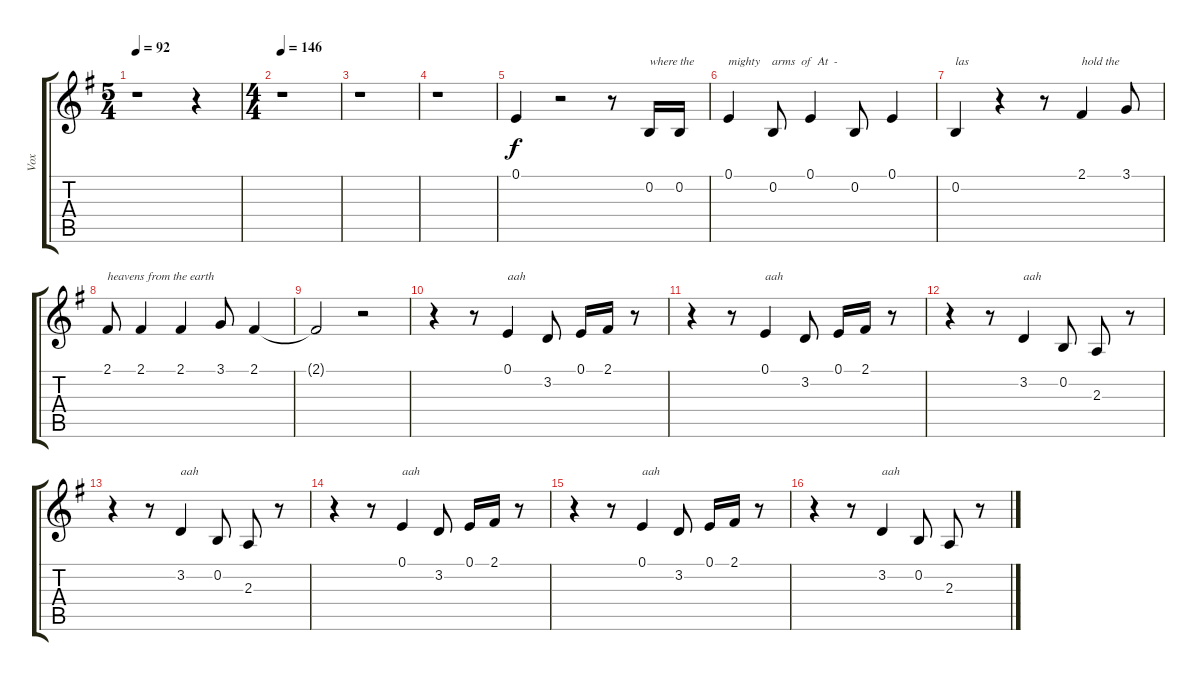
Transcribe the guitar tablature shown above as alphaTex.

\track ("Vox" "Vox") {mute instrument violin}
\staff {score tabs}
\tuning (E4 B3 G3 D3 A2 E2) {hide}
\ts (5 4)
\tempo 92
\clef g2
\ks g
r.1{dy f} r.4 |
\ts (4 4)
\tempo 146
r.1 |
r.1 |
r.1 |
0.1.4 r.2 r.8 0.2.16{txt "where the"} 0.2.16 |
0.1.4{txt "mighty    arms  of  At  -"} 0.2.8 0.1.4 0.2.8 0.1.4 |
0.2.4{txt "las"} r.4 r.8 2.1.4{txt "hold the"} 3.1.8 |
2.1.8{txt "heavens from the earth"} 2.1.4 2.1.4 3.1.8 2.1.4 |
2.1{t}.2 r.2 |
r.4 r.8 0.1.4{txt "aah"} 3.2.8 0.1.16 2.1.16 r.8 |
r.4 r.8 0.1.4{txt "aah"} 3.2.8 0.1.16 2.1.16 r.8 |
r.4 r.8 3.2.4{txt "aah"} 0.2.8 2.3.8 r.8 |
r.4 r.8 3.2.4{txt "aah"} 0.2.8 2.3.8 r.8 |
r.4 r.8 0.1.4{txt "aah"} 3.2.8 0.1.16 2.1.16 r.8 |
r.4 r.8 0.1.4{txt "aah"} 3.2.8 0.1.16 2.1.16 r.8 |
r.4 r.8 3.2.4{txt "aah"} 0.2.8 2.3.8 r.8
